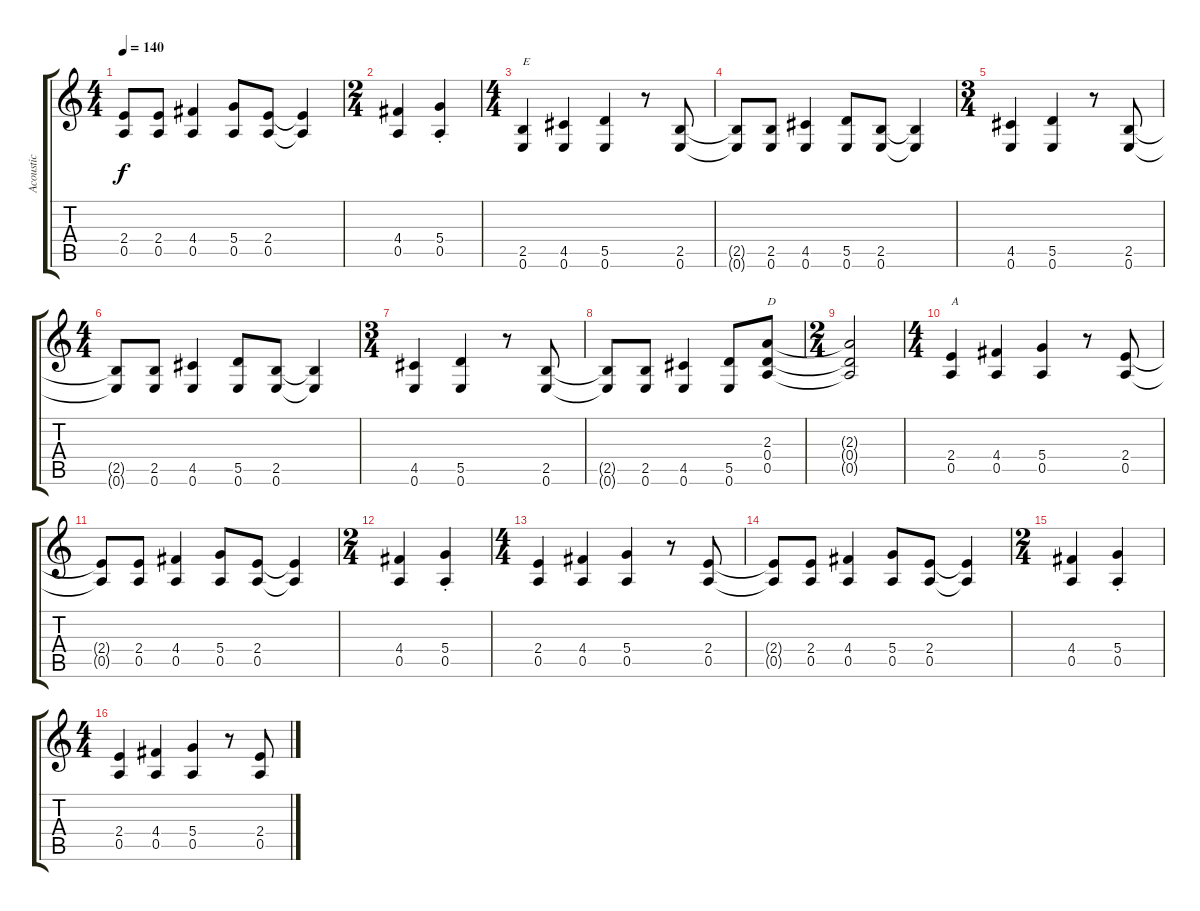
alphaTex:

\track ("Acoustic" "Acoustic") {instrument acousticguitarsteel}
\staff {score tabs}
\tuning (E4 B3 G3 D3 A2 E2) {hide}
\ts (4 4)
\tempo 140
\clef g2
\ks c
(2.4{t} 0.5{t}).8{dy f} (2.4 0.5).8 (4.4 0.5).4 (5.4 0.5).8 (2.4 0.5).8 (2.4{t} 0.5{t}).4 |
\ts (2 4)
(4.4 0.5).4 (5.4{st} 0.5{st}).4 |
\ts (4 4)
(2.5 0.6).4{txt "E"} (4.5 0.6).4 (5.5 0.6).4 r.8 (2.5 0.6).8 |
(2.5{t} 0.6{t}).8 (2.5 0.6).8 (4.5 0.6).4 (5.5 0.6).8 (2.5 0.6).8 (2.5{t} 0.6{t}).4 |
\ts (3 4)
(4.5 0.6).4 (5.5 0.6).4 r.8 (2.5 0.6).8 |
\ts (4 4)
(2.5{t} 0.6{t}).8 (2.5 0.6).8 (4.5 0.6).4 (5.5 0.6).8 (2.5 0.6).8 (2.5{t} 0.6{t}).4 |
\ts (3 4)
(4.5 0.6).4 (5.5 0.6).4 r.8 (2.5 0.6).8 |
(2.5{t} 0.6{t}).8 (2.5 0.6).8 (4.5 0.6).4 (5.5 0.6).8 (2.3 0.4 0.5).8{txt "D"} |
\ts (2 4)
(2.3{t} 0.4{t} 0.5{t}).2 |
\ts (4 4)
(2.4 0.5).4{txt "A"} (4.4 0.5).4 (5.4 0.5).4 r.8 (2.4 0.5).8 |
(2.4{t} 0.5{t}).8 (2.4 0.5).8 (4.4 0.5).4 (5.4 0.5).8 (2.4 0.5).8 (2.4{t} 0.5{t}).4 |
\ts (2 4)
(4.4 0.5).4 (5.4{st} 0.5{st}).4 |
\ts (4 4)
(2.4 0.5).4 (4.4 0.5).4 (5.4 0.5).4 r.8 (2.4 0.5).8 |
(2.4{t} 0.5{t}).8 (2.4 0.5).8 (4.4 0.5).4 (5.4 0.5).8 (2.4 0.5).8 (2.4{t} 0.5{t}).4 |
\ts (2 4)
(4.4 0.5).4 (5.4{st} 0.5{st}).4 |
\ts (4 4)
(2.4 0.5).4 (4.4 0.5).4 (5.4 0.5).4 r.8 (2.4 0.5).8
